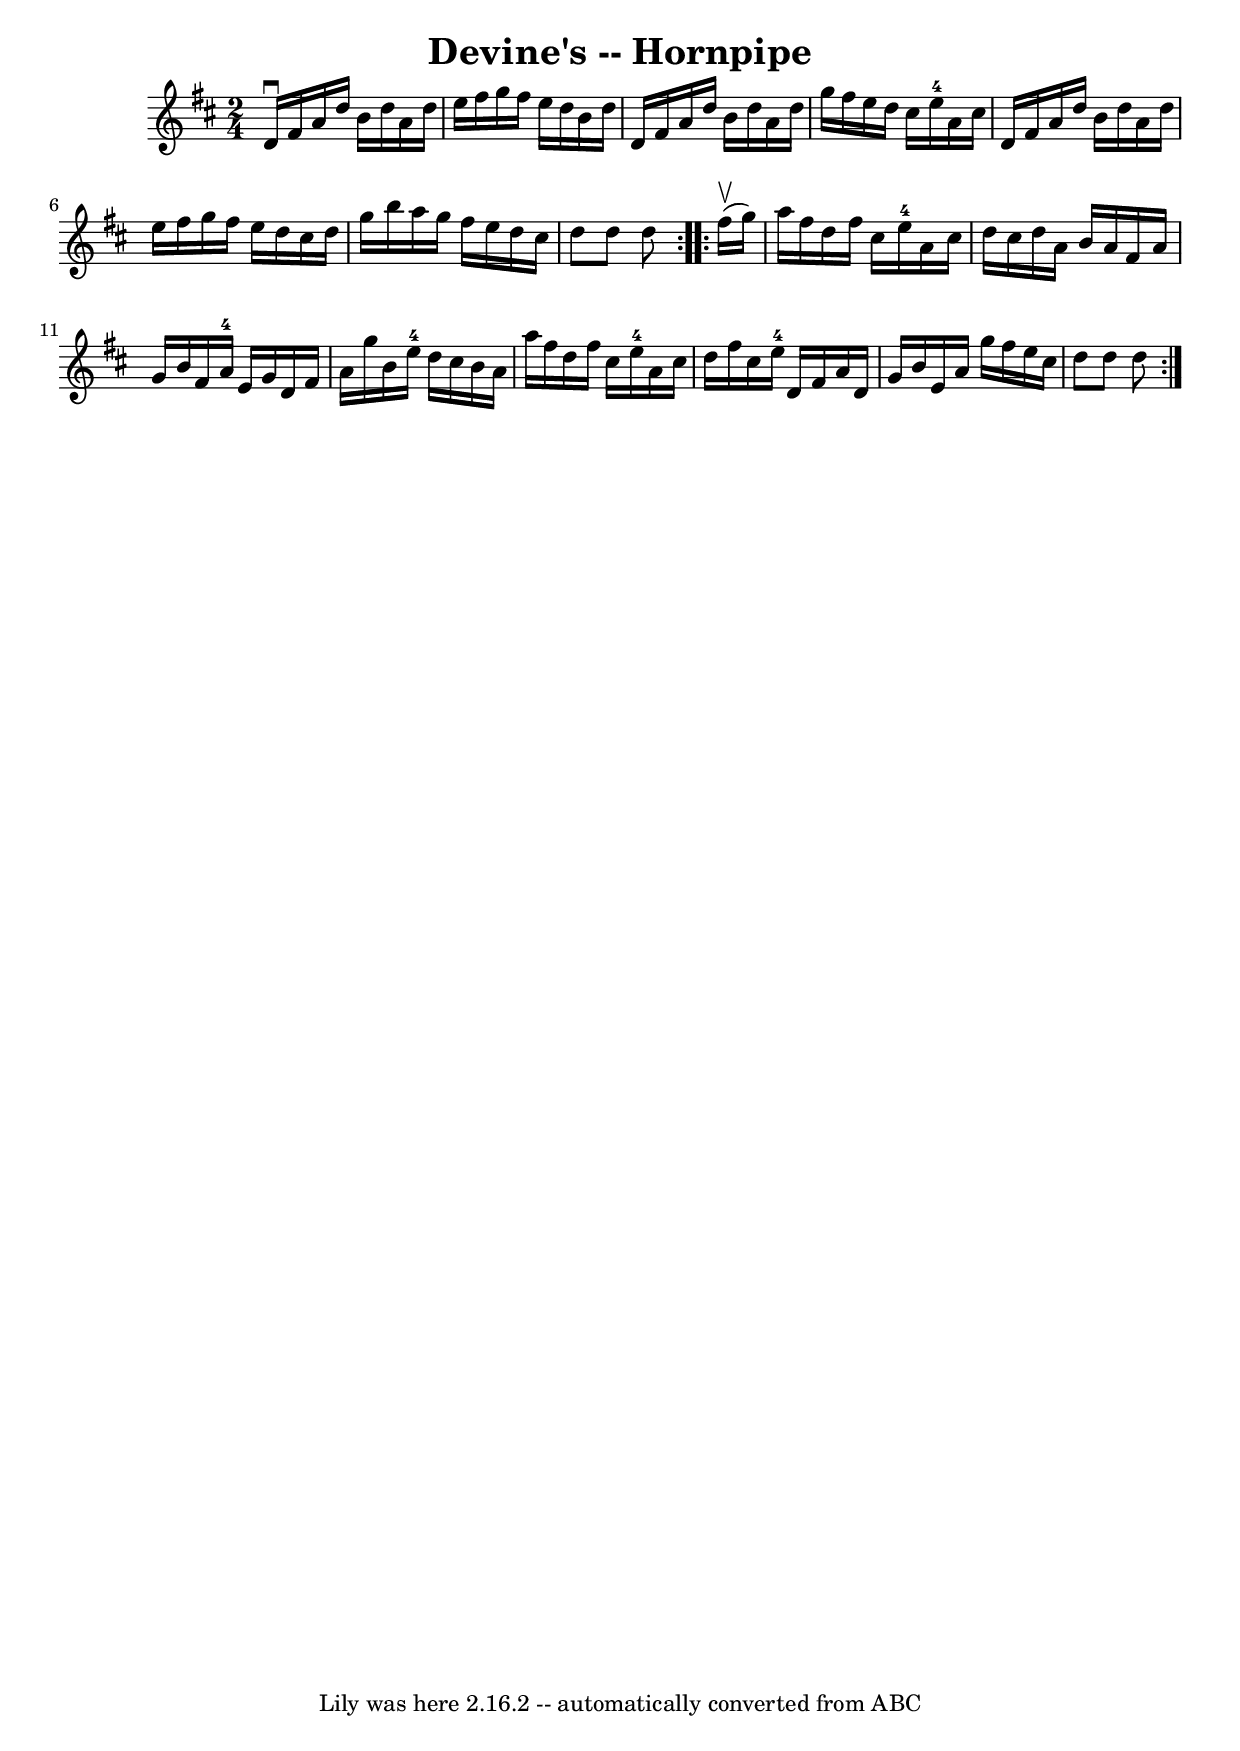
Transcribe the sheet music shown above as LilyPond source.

\version "2.16.2"
\include "Mammoth.ily"
\header {
  %% book = "Cole's 1000 Fiddle Tunes"
  crossRefNumber = "1"
  footnotes = ""
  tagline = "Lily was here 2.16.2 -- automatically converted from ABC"
  title = "Devine's -- Hornpipe"

}
voicedefault =  {



  \repeat volta 2 {

    \time 2/4 
    \key d \major
    d'16^\downbow fis'16 a'16 d''16 b'16    
    d''16 a'16 d''16  |
    e''16 fis''16 g''16 fis''16    
    e''16 d''16 b'16 d''16  |
    d'16 fis'16 a'16 d''16    
    b'16 d''16 a'16 d''16  |
    g''16 fis''16 e''16 d''16   
    cis''16 e''16-4 a'16 cis''16  |
    d'16 fis'16 a'16   
    d''16 b'16 d''16 a'16 d''16  |
    e''16 fis''16 g''16  
    fis''16 e''16 d''16 cis''16 d''16  |
    g''16 b''16    
    a''16 g''16 fis''16 e''16 d''16 cis''16  |
    d''8 d''8 
    d''8  
  }     
  \repeat volta 2 {
    fis''16 (^\upbow g''16) |
    
    a''16 fis''16 d''16 fis''16 cis''16 e''16-4 a'16 cis''16 
    |
    d''16 cis''16 d''16 a'16 b'16 a'16 fis'16 a'16 
    |
    g'16 b'16 fis'16 a'16-4 e'16 g'16 d'16    
    fis'16  |
    a'16 g''16 b'16 e''16-4 d''16 cis''16    
    b'16 a'16  |
    a''16 fis''16 d''16 fis''16 cis''16    
    e''16-4 a'16 cis''16  |
    d''16 fis''16 cis''16 e''16 
    -4 d'16 fis'16 a'16 d'16  |
    g'16 b'16 e'16 a'16  
    g''16 fis''16 e''16 cis''16  |
    d''8 d''8 d''8  
  }   

}

\score{
  <<

    \context Staff="default"
    {
      \voicedefault 
      
    }

  >>
  \layout {
    
  }
  \midi {
  }

}
